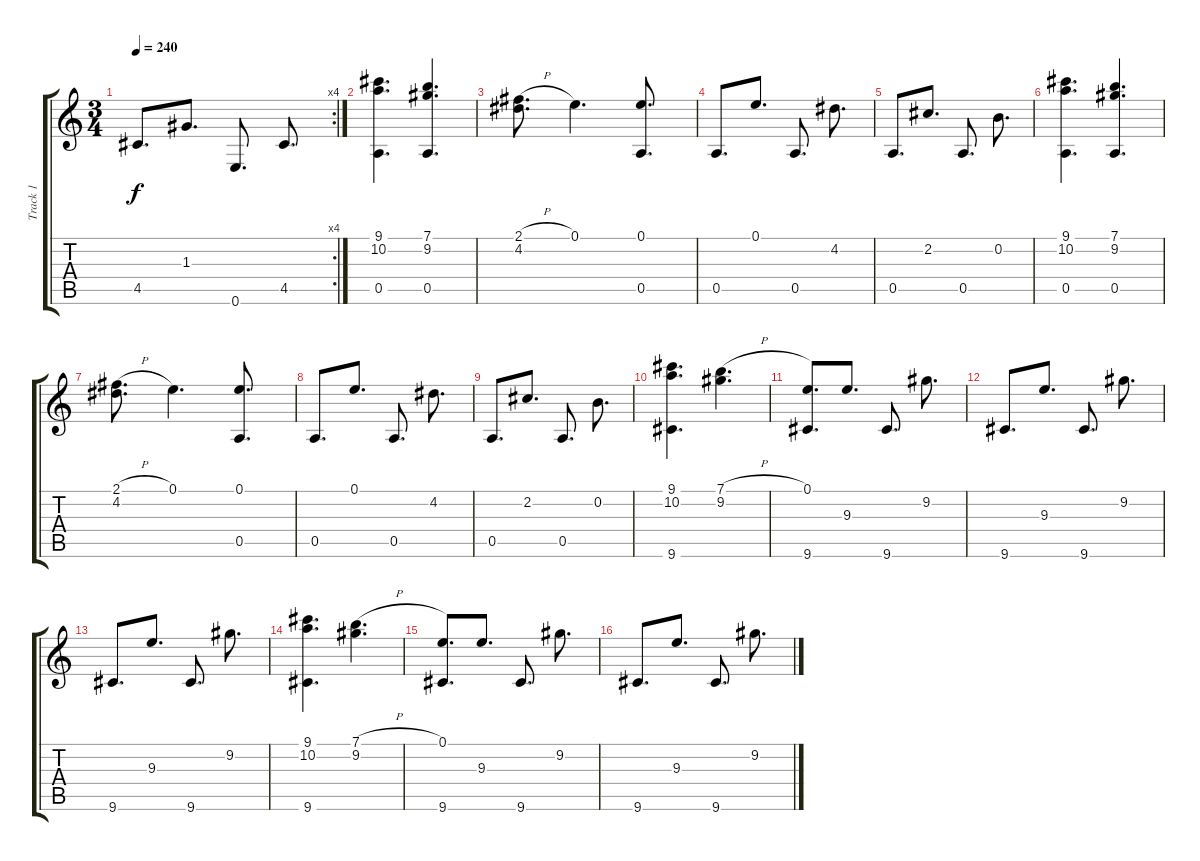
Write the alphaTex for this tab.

\track ("Track 1" "Track 1") {instrument acousticguitarsteel}
\staff {score tabs}
\tuning (E4 B3 G3 D3 A2 E2) {hide}
\rc 4
\ts (3 4)
\tempo 240
\clef g2
\ks c
4.5.8{d dy f} 1.3.8{d} 0.6.8{d} 4.5.8{d} |
(9.1 10.2 0.5).4{d} (7.1 9.2 0.5).4{d} |
(2.1{h} 4.2).8{d} 0.1.4{d} (0.1 0.5).8{d} |
0.5.8{d} 0.1.8{d} 0.5.8{d} 4.2.8{d} |
0.5.8{d} 2.2.8{d} 0.5.8{d} 0.2.8{d} |
(9.1 10.2 0.5).4{d} (7.1 9.2 0.5).4{d} |
(2.1{h} 4.2).8{d} 0.1.4{d} (0.1 0.5).8{d} |
0.5.8{d} 0.1.8{d} 0.5.8{d} 4.2.8{d} |
0.5.8{d} 2.2.8{d} 0.5.8{d} 0.2.8{d} |
(9.1 10.2 9.6).4{d} (7.1{h} 9.2).4{d} |
(0.1 9.6).8{d} 9.3.8{d} 9.6.8{d} 9.2.8{d} |
9.6.8{d} 9.3.8{d} 9.6.8{d} 9.2.8{d} |
9.6.8{d} 9.3.8{d} 9.6.8{d} 9.2.8{d} |
(9.1 10.2 9.6).4{d} (7.1{h} 9.2).4{d} |
(0.1 9.6).8{d} 9.3.8{d} 9.6.8{d} 9.2.8{d} |
9.6.8{d} 9.3.8{d} 9.6.8{d} 9.2.8{d}
